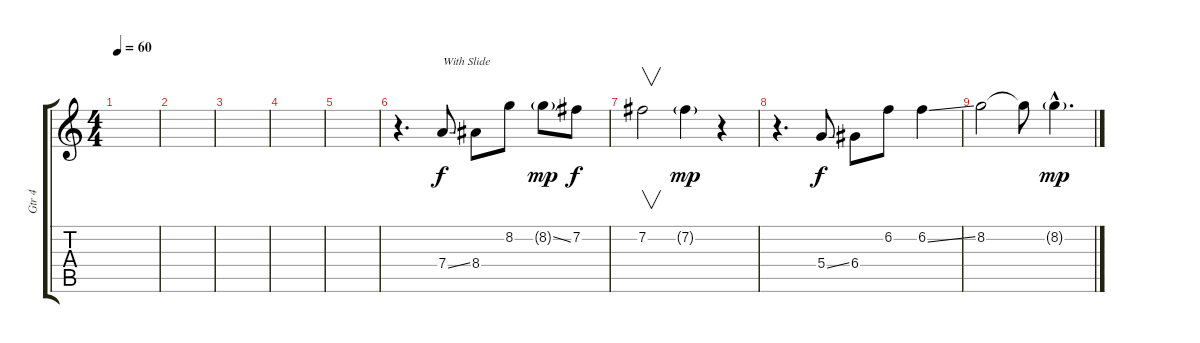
\track ("Gtr 4" "Gtr 4") {instrument distortionguitar}
\staff {score tabs}
\tuning (E4 B3 G3 D3 A2 E2) {hide}
\ts (4 4)
\tempo 60
\clef g2
\ks c
|
|
|
|
|
r.4{d} 7.4{ss}.8{txt "With Slide" dy f} 8.4.8 8.2.8 8.2{ss g}.8{dy mp} 7.2.8{dy f} |
7.2.2{v} 7.2{g}.4{dy mp} r.4 |
r.4{d} 5.4{ss}.8{dy f} 6.4.8 6.2.8 6.2{ss}.4 |
8.2.2 8.2{t}.8 8.2{g hac}.4{d dy mp}
